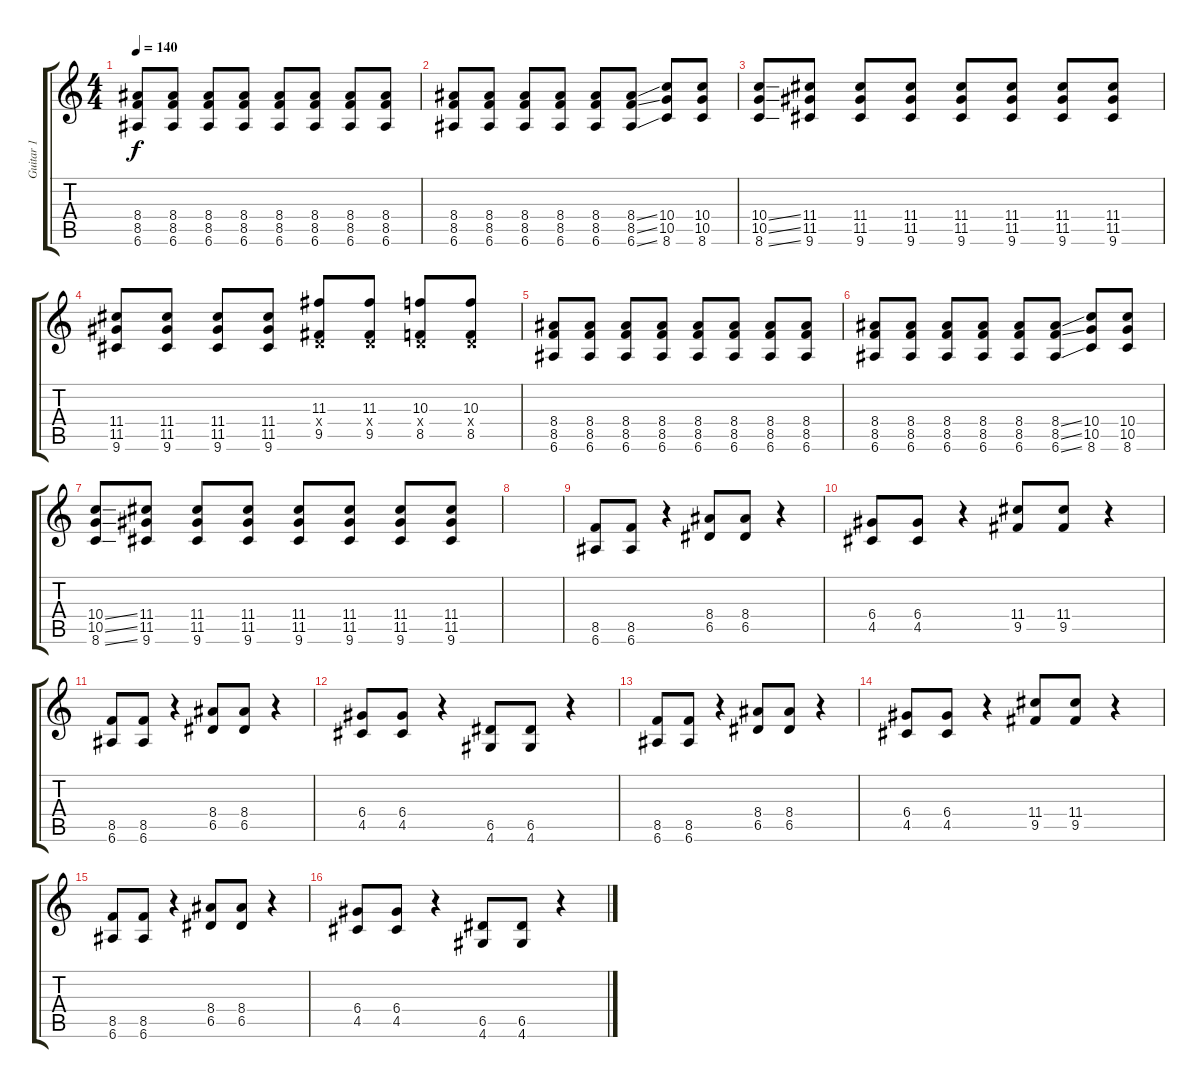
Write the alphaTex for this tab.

\track ("Guitar 1" "Guitar 1") {instrument distortionguitar}
\staff {score tabs}
\tuning (E4 B3 G3 D3 A2 E2) {hide}
\ts (4 4)
\tempo 140
\clef g2
\ks c
(8.4 8.5 6.6).8{dy f} (8.4 8.5 6.6).8 (8.4 8.5 6.6).8 (8.4 8.5 6.6).8 (8.4 8.5 6.6).8 (8.4 8.5 6.6).8 (8.4 8.5 6.6).8 (8.4 8.5 6.6).8 |
(8.4 8.5 6.6).8 (8.4 8.5 6.6).8 (8.4 8.5 6.6).8 (8.4 8.5 6.6).8 (8.4 8.5 6.6).8 (8.4{ss} 8.5{ss} 6.6{ss}).8 (10.4 10.5 8.6).8 (10.4 10.5 8.6).8 |
(10.4{ss} 10.5{ss} 8.6{ss}).8 (11.4 11.5 9.6).8 (11.4 11.5 9.6).8 (11.4 11.5 9.6).8 (11.4 11.5 9.6).8 (11.4 11.5 9.6).8 (11.4 11.5 9.6).8 (11.4 11.5 9.6).8 |
(11.4 11.5 9.6).8 (11.4 11.5 9.6).8 (11.4 11.5 9.6).8 (11.4 11.5 9.6).8 (11.3 0.4{x} 9.5).8 (11.3 0.4{x} 9.5).8 (10.3 0.4{x} 8.5).8 (10.3 0.4{x} 8.5).8 |
(8.4 8.5 6.6).8 (8.4 8.5 6.6).8 (8.4 8.5 6.6).8 (8.4 8.5 6.6).8 (8.4 8.5 6.6).8 (8.4 8.5 6.6).8 (8.4 8.5 6.6).8 (8.4 8.5 6.6).8 |
(8.4 8.5 6.6).8 (8.4 8.5 6.6).8 (8.4 8.5 6.6).8 (8.4 8.5 6.6).8 (8.4 8.5 6.6).8 (8.4{ss} 8.5{ss} 6.6{ss}).8 (10.4 10.5 8.6).8 (10.4 10.5 8.6).8 |
(10.4{ss} 10.5{ss} 8.6{ss}).8 (11.4 11.5 9.6).8 (11.4 11.5 9.6).8 (11.4 11.5 9.6).8 (11.4 11.5 9.6).8 (11.4 11.5 9.6).8 (11.4 11.5 9.6).8 (11.4 11.5 9.6).8 |
|
(8.5 6.6).8 (8.5 6.6).8 r.4 (8.4 6.5).8 (8.4 6.5).8 r.4 |
(6.4 4.5).8 (6.4 4.5).8 r.4 (11.4 9.5).8 (11.4 9.5).8 r.4 |
(8.5 6.6).8 (8.5 6.6).8 r.4 (8.4 6.5).8 (8.4 6.5).8 r.4 |
(6.4 4.5).8 (6.4 4.5).8 r.4 (6.5 4.6).8 (6.5 4.6).8 r.4 |
(8.5 6.6).8 (8.5 6.6).8 r.4 (8.4 6.5).8 (8.4 6.5).8 r.4 |
(6.4 4.5).8 (6.4 4.5).8 r.4 (11.4 9.5).8 (11.4 9.5).8 r.4 |
(8.5 6.6).8 (8.5 6.6).8 r.4 (8.4 6.5).8 (8.4 6.5).8 r.4 |
(6.4 4.5).8 (6.4 4.5).8 r.4 (6.5 4.6).8 (6.5 4.6).8 r.4
